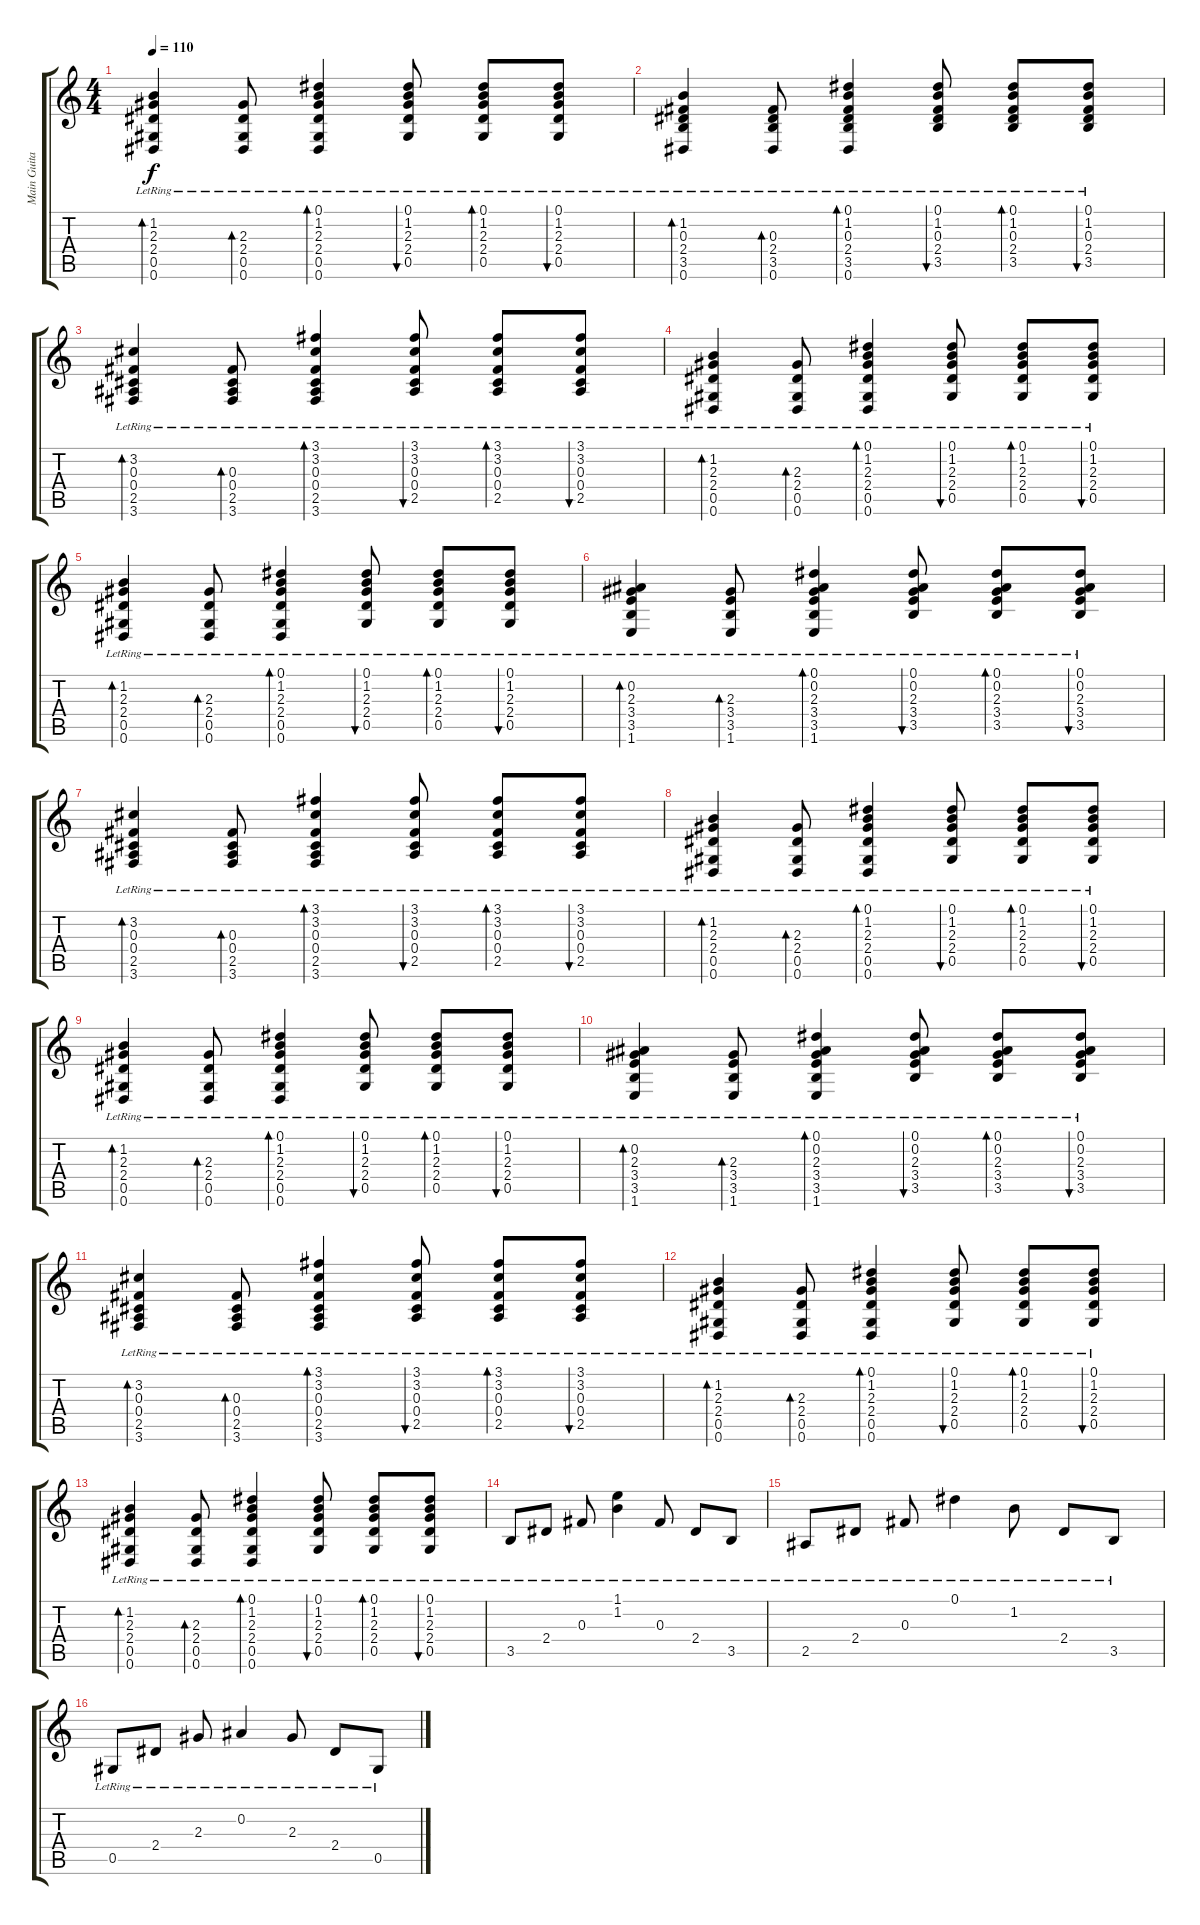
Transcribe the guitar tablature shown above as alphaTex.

\track ("Main Guitar Rythms (by PureMetalRim)" "Main Guita") {instrument acousticguitarsteel}
\staff {score tabs}
\tuning (Eb4 Bb3 Gb3 Db3 Ab2 Eb2) {hide}
\ts (4 4)
\tempo 110
\clef g2
\ks c
(1.2{lr} 2.3{lr} 2.4{lr} 0.5{lr} 0.6{lr}).4{bd 120 dy f} (2.3{lr} 2.4{lr} 0.5{lr} 0.6{lr}).8{bd 120} (0.1{lr} 1.2{lr} 2.3{lr} 2.4{lr} 0.5{lr} 0.6{lr}).4{bd 120} (0.1{lr} 1.2{lr} 2.3{lr} 2.4{lr} 0.5).8{bu 120} (0.1{lr} 1.2{lr} 2.3{lr} 2.4{lr} 0.5).8{bd 120} (0.1{lr} 1.2{lr} 2.3{lr} 2.4{lr} 0.5).8{bu 120} |
(1.2{lr} 0.3{lr} 2.4{lr} 3.5{lr} 0.6{lr}).4{bd 120} (0.3{lr} 2.4{lr} 3.5{lr} 0.6{lr}).8{bd 120} (0.1{lr} 1.2{lr} 0.3{lr} 2.4{lr} 3.5{lr} 0.6{lr}).4{bd 120} (0.1{lr} 1.2{lr} 0.3{lr} 2.4{lr} 3.5{lr}).8{bu 120} (0.1{lr} 1.2{lr} 0.3{lr} 2.4{lr} 3.5{lr}).8{bd 120} (0.1{lr} 1.2{lr} 0.3{lr} 2.4{lr} 3.5{lr}).8{bu 120} |
(3.2{lr} 0.3{lr} 0.4{lr} 2.5{lr} 3.6{lr}).4{bd 120} (0.3{lr} 0.4{lr} 2.5{lr} 3.6{lr}).8{bd 120} (3.1{lr} 3.2{lr} 0.3{lr} 0.4{lr} 2.5{lr} 3.6{lr}).4{bd 120} (3.1{lr} 3.2{lr} 0.3{lr} 0.4{lr} 2.5).8{bu 120} (3.1{lr} 3.2{lr} 0.3{lr} 0.4{lr} 2.5).8{bd 120} (3.1{lr} 3.2{lr} 0.3{lr} 0.4{lr} 2.5).8{bu 120} |
(1.2{lr} 2.3{lr} 2.4{lr} 0.5{lr} 0.6{lr}).4{bd 120} (2.3{lr} 2.4{lr} 0.5{lr} 0.6{lr}).8{bd 120} (0.1{lr} 1.2{lr} 2.3{lr} 2.4{lr} 0.5{lr} 0.6{lr}).4{bd 120} (0.1{lr} 1.2{lr} 2.3{lr} 2.4{lr} 0.5).8{bu 120} (0.1{lr} 1.2{lr} 2.3{lr} 2.4{lr} 0.5).8{bd 120} (0.1{lr} 1.2{lr} 2.3{lr} 2.4{lr} 0.5).8{bu 120} |
(1.2{lr} 2.3{lr} 2.4{lr} 0.5{lr} 0.6{lr}).4{bd 120} (2.3{lr} 2.4{lr} 0.5{lr} 0.6{lr}).8{bd 120} (0.1{lr} 1.2{lr} 2.3{lr} 2.4{lr} 0.5{lr} 0.6{lr}).4{bd 120} (0.1{lr} 1.2{lr} 2.3{lr} 2.4{lr} 0.5).8{bu 120} (0.1{lr} 1.2{lr} 2.3{lr} 2.4{lr} 0.5).8{bd 120} (0.1{lr} 1.2{lr} 2.3{lr} 2.4{lr} 0.5).8{bu 120} |
(0.2{lr} 2.3 3.4{lr} 3.5{lr} 1.6{lr}).4{bd 120} (2.3 3.4{lr} 3.5{lr} 1.6{lr}).8{bd 120} (0.1{lr} 0.2{lr} 2.3 3.4{lr} 3.5{lr} 1.6{lr}).4{bd 120} (0.1{lr} 0.2{lr} 2.3 3.4{lr} 3.5).8{bu 120} (0.1{lr} 0.2{lr} 2.3 3.4{lr} 3.5).8{bd 120} (0.1{lr} 0.2{lr} 2.3 3.4{lr} 3.5).8{bu 120} |
(3.2{lr} 0.3{lr} 0.4{lr} 2.5{lr} 3.6{lr}).4{bd 120} (0.3{lr} 0.4{lr} 2.5{lr} 3.6{lr}).8{bd 120} (3.1{lr} 3.2{lr} 0.3{lr} 0.4{lr} 2.5{lr} 3.6{lr}).4{bd 120} (3.1{lr} 3.2{lr} 0.3{lr} 0.4{lr} 2.5).8{bu 120} (3.1{lr} 3.2{lr} 0.3{lr} 0.4{lr} 2.5).8{bd 120} (3.1{lr} 3.2{lr} 0.3{lr} 0.4{lr} 2.5).8{bu 120} |
(1.2{lr} 2.3{lr} 2.4{lr} 0.5{lr} 0.6{lr}).4{bd 120} (2.3{lr} 2.4{lr} 0.5{lr} 0.6{lr}).8{bd 120} (0.1{lr} 1.2{lr} 2.3{lr} 2.4{lr} 0.5{lr} 0.6{lr}).4{bd 120} (0.1{lr} 1.2{lr} 2.3{lr} 2.4{lr} 0.5).8{bu 120} (0.1{lr} 1.2{lr} 2.3{lr} 2.4{lr} 0.5).8{bd 120} (0.1{lr} 1.2{lr} 2.3{lr} 2.4{lr} 0.5).8{bu 120} |
(1.2{lr} 2.3{lr} 2.4{lr} 0.5{lr} 0.6{lr}).4{bd 120} (2.3{lr} 2.4{lr} 0.5{lr} 0.6{lr}).8{bd 120} (0.1{lr} 1.2{lr} 2.3{lr} 2.4{lr} 0.5{lr} 0.6{lr}).4{bd 120} (0.1{lr} 1.2{lr} 2.3{lr} 2.4{lr} 0.5).8{bu 120} (0.1{lr} 1.2{lr} 2.3{lr} 2.4{lr} 0.5).8{bd 120} (0.1{lr} 1.2{lr} 2.3{lr} 2.4{lr} 0.5).8{bu 120} |
(0.2{lr} 2.3 3.4{lr} 3.5{lr} 1.6{lr}).4{bd 120} (2.3 3.4{lr} 3.5{lr} 1.6{lr}).8{bd 120} (0.1{lr} 0.2{lr} 2.3 3.4{lr} 3.5{lr} 1.6{lr}).4{bd 120} (0.1{lr} 0.2{lr} 2.3 3.4{lr} 3.5).8{bu 120} (0.1{lr} 0.2{lr} 2.3 3.4{lr} 3.5).8{bd 120} (0.1{lr} 0.2{lr} 2.3 3.4{lr} 3.5).8{bu 120} |
(3.2{lr} 0.3{lr} 0.4{lr} 2.5{lr} 3.6{lr}).4{bd 120} (0.3{lr} 0.4{lr} 2.5{lr} 3.6{lr}).8{bd 120} (3.1{lr} 3.2{lr} 0.3{lr} 0.4{lr} 2.5{lr} 3.6{lr}).4{bd 120} (3.1{lr} 3.2{lr} 0.3{lr} 0.4{lr} 2.5).8{bu 120} (3.1{lr} 3.2{lr} 0.3{lr} 0.4{lr} 2.5).8{bd 120} (3.1{lr} 3.2{lr} 0.3{lr} 0.4{lr} 2.5).8{bu 120} |
(1.2{lr} 2.3{lr} 2.4{lr} 0.5{lr} 0.6{lr}).4{bd 120} (2.3{lr} 2.4{lr} 0.5{lr} 0.6{lr}).8{bd 120} (0.1{lr} 1.2{lr} 2.3{lr} 2.4{lr} 0.5{lr} 0.6{lr}).4{bd 120} (0.1{lr} 1.2{lr} 2.3{lr} 2.4{lr} 0.5).8{bu 120} (0.1{lr} 1.2{lr} 2.3{lr} 2.4{lr} 0.5).8{bd 120} (0.1{lr} 1.2{lr} 2.3{lr} 2.4{lr} 0.5).8{bu 120} |
(1.2{lr} 2.3{lr} 2.4{lr} 0.5{lr} 0.6{lr}).4{bd 120} (2.3{lr} 2.4{lr} 0.5{lr} 0.6{lr}).8{bd 120} (0.1{lr} 1.2{lr} 2.3{lr} 2.4{lr} 0.5{lr} 0.6{lr}).4{bd 120} (0.1{lr} 1.2{lr} 2.3{lr} 2.4{lr} 0.5).8{bu 120} (0.1{lr} 1.2{lr} 2.3{lr} 2.4{lr} 0.5).8{bd 120} (0.1{lr} 1.2{lr} 2.3{lr} 2.4{lr} 0.5).8{bu 120} |
3.5{lr}.8 2.4{lr}.8 0.3{lr}.8 (1.1{lr} 1.2).4 0.3{lr}.8 2.4{lr}.8 3.5{lr}.8 |
2.5{lr}.8 2.4{lr}.8 0.3{lr}.8 0.1{lr}.4 1.2{lr}.8 2.4{lr}.8 3.5{lr}.8 |
0.5{lr}.8 2.4{lr}.8 2.3{lr}.8 0.2{lr}.4 2.3{lr}.8 2.4{lr}.8 0.5{lr}.8
